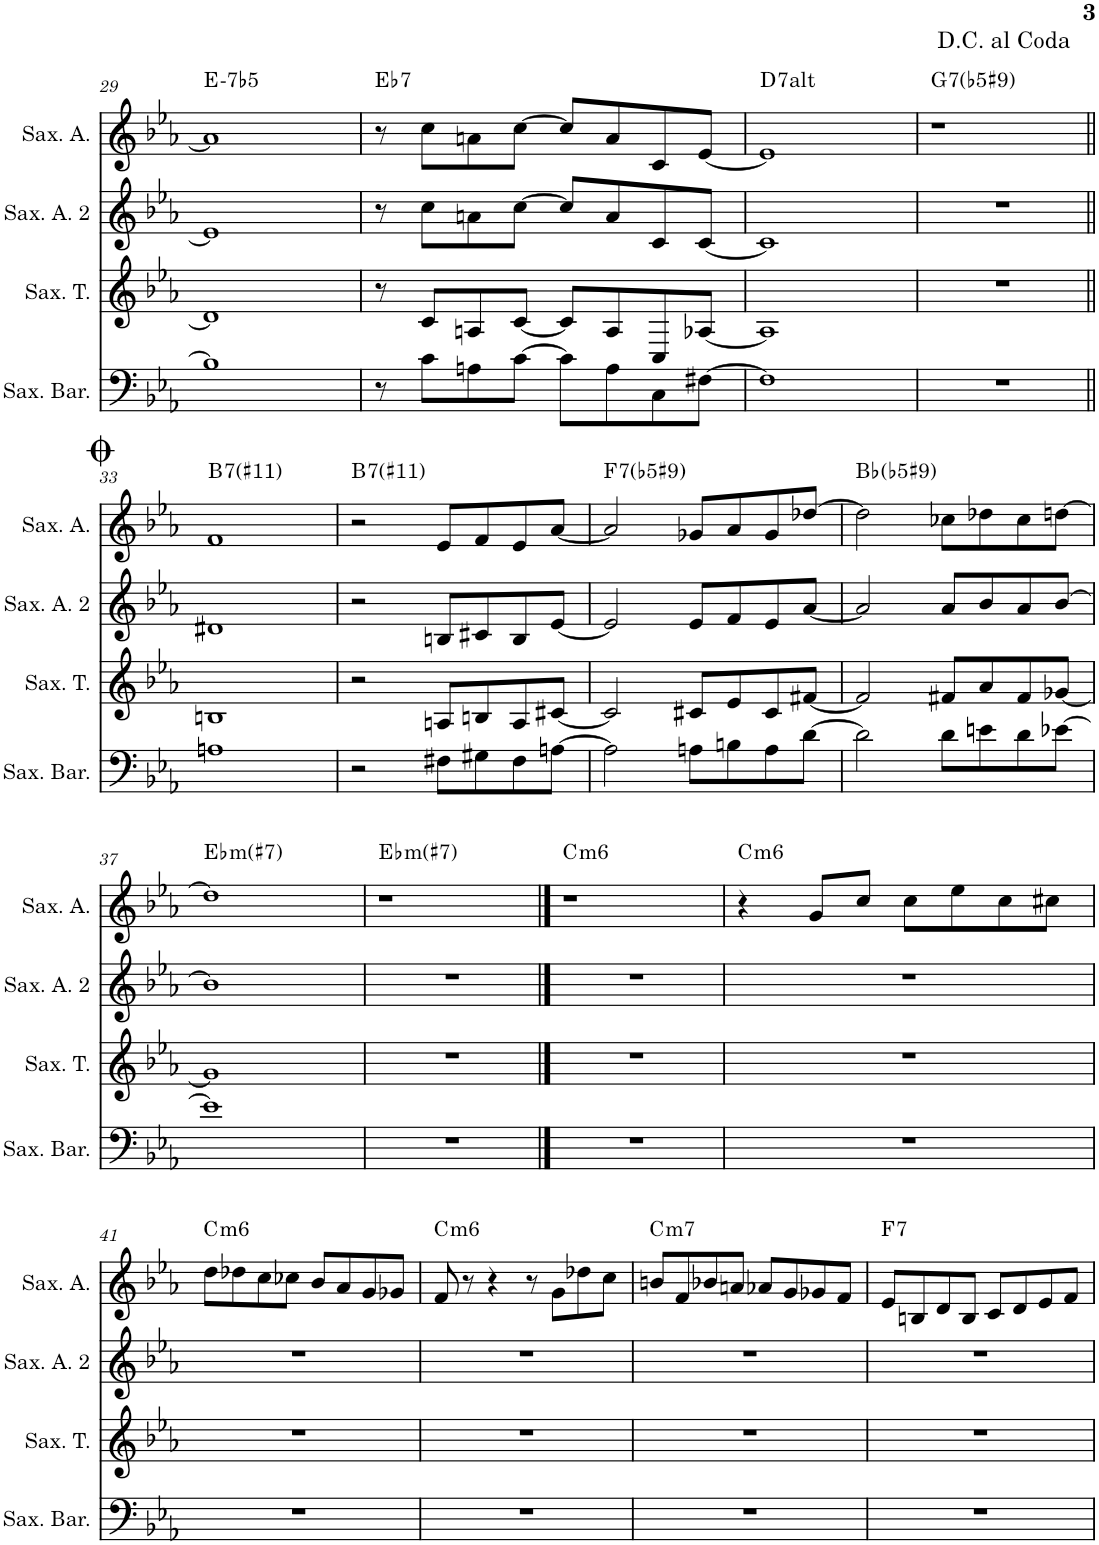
**kern	**kern	**kern	**kern	**harte
*part4	*part3	*part2	*part1	*part1
*staff4	*staff3	*staff2	*staff1	*
*I"Saxofón Barítono	*I"Saxofón Tenor	*I"Saxofón Alto 2	*I"Saxofón Alto	*
*I'Sax. Bar.	*I'Sax. T.	*I'Sax. A. 2	*I'Sax. A.	*
!!LO:PB:g=z
*clefF4	*clefG2	*clefG2	*clefG2	*
*Trd12c21	*Trd8c14	*Trd5c9	*Trd5c9	*
*k[b-e-a-]	*k[b-e-a-]	*k[b-e-a-]	*k[b-e-a-]	*
*c:	*c:	*c:	*c:	*
*M4/4	*M4/4	*M4/4	*M4/4	*
=29	=29	=29	=29	=29
!	!	!	!	!LO:H:kt=-7b5
1B-]	1d]	1e]	1a]	E:hdim7
=30	=30	=30	=30	=30
!	!	!	!	!LO:H:kt=7
8r	8r	8r	8r	Eb:7
8c\L	8c/L	8cc\L	8cc\L	.
8An\	8An/	8an\	8an\	.
[8c\J	[8c/J	[8cc\J	[8cc\J	.
8c\L]	8c/L]	8cc/L]	8cc/L]	.
8A\	8A/	8a/	8a/	.
8C\	8C/	8c/	8c/	.
[8F#X\J	[8A-X/J	[8c/J	[8e-/J	.
=31	=31	=31	=31	=31
!	!	!	!	!LO:H:kt=7
1F#]	1A-]	1c]	1e-]	D:(3,b5,#5,b7,b9,#9)
=32	=32	=32	=32	=32
!	!	!	!	!LO:H:kt=7
1r	1r	1r	1r	G:(3,b5,b7,#9)
!!LO:LB:g=z
=33||	=33||	=33||	=33||	=33||
!	!	!	!	!LO:H:kt=7
1An	1Bn	1d#X	1f	B:7(#11)
=34	=34	=34	=34	=34
!	!	!	!	!LO:H:kt=7
2r	2r	2r	2r	B:7(#11)
8F#X\L	8An/L	8Bn/L	8e-/L	.
8G#X\	8Bn/	8c#X/	8f/	.
8F#\	8A/	8B/	8e-/	.
[8An\J	[8c#X/J	[8e-/J	[8a-/J	.
=35	=35	=35	=35	=35
!	!	!	!	!LO:H:kt=7
2A\]	2c#/]	2e-/]	2a-/]	F:(3,b5,b7,#9)
8An\L	8c#X/L	8e-/L	8g-X/L	.
8Bn\	8e-/	8f/	8a-/	.
8A\	8c#/	8e-/	8g-/	.
[8d\J	[8f#X/J	[8a-/J	[8dd-X/J	.
=36	=36	=36	=36	=36
2d\]	2f#/]	2a-/]	2dd-\]	Bb:(3,b5,#9)
8d\L	8f#X/L	8a-/L	8cc-X\L	.
8en\	8a-/	8b-/	8dd-X\	.
8d\	8f#/	8a-/	8cc-\	.
[8e-X\J	[8g-X/J	[8b-/J	[8ddn\J	.
!!LO:LB:g=z
=37	=37	=37	=37	=37
!	!	!	!	!LO:H:kt=m
1e-]	1g-]	1b-]	1dd]	Eb:min(#7)
=38	=38	=38	=38	=38
!	!	!	!	!LO:H:kt=m
1r	1r	1r	1r	Eb:min(#7)
==39	==39	==39	==39	==39
!	!	!	!	!LO:H:kt=m6
1r	1r	1r	1r	C:min6
=40	=40	=40	=40	=40
!	!	!	!	!LO:H:kt=m6
1r	1r	1r	4r	C:min6
.	.	.	8g/L	.
.	.	.	8cc/J	.
.	.	.	8cc\L	.
.	.	.	8ee-\	.
.	.	.	8cc\	.
.	.	.	8cc#X\J	.
!!LO:LB:g=z
=41	=41	=41	=41	=41
!	!	!	!	!LO:H:kt=m6
1r	1r	1r	8dd\L	C:min6
.	.	.	8dd-X\	.
.	.	.	8cc\	.
.	.	.	8cc-X\J	.
.	.	.	8b-/L	.
.	.	.	8a-/	.
.	.	.	8g/	.
.	.	.	8g-X/J	.
=42	=42	=42	=42	=42
!	!	!	!	!LO:H:kt=m6
1r	1r	1r	8f/	C:min6
.	.	.	8r	.
.	.	.	4r	.
.	.	.	8r	.
.	.	.	8g\L	.
.	.	.	8dd-X\	.
.	.	.	8cc\J	.
=43	=43	=43	=43	=43
!	!	!	!	!LO:H:kt=m7
1r	1r	1r	8bn/L	C:min7
.	.	.	8f/	.
.	.	.	8b-X/	.
.	.	.	8an/J	.
.	.	.	8a-X/L	.
.	.	.	8g/	.
.	.	.	8g-X/	.
.	.	.	8f/J	.
=44	=44	=44	=44	=44
!	!	!	!	!LO:H:kt=7
1r	1r	1r	8e-/L	F:7
.	.	.	8Bn/	.
.	.	.	8d/	.
.	.	.	8B/J	.
.	.	.	8c/L	.
.	.	.	8d/	.
.	.	.	8e-/	.
.	.	.	8f/J	.
=	=	=	=	=
*-	*-	*-	*-	*-
